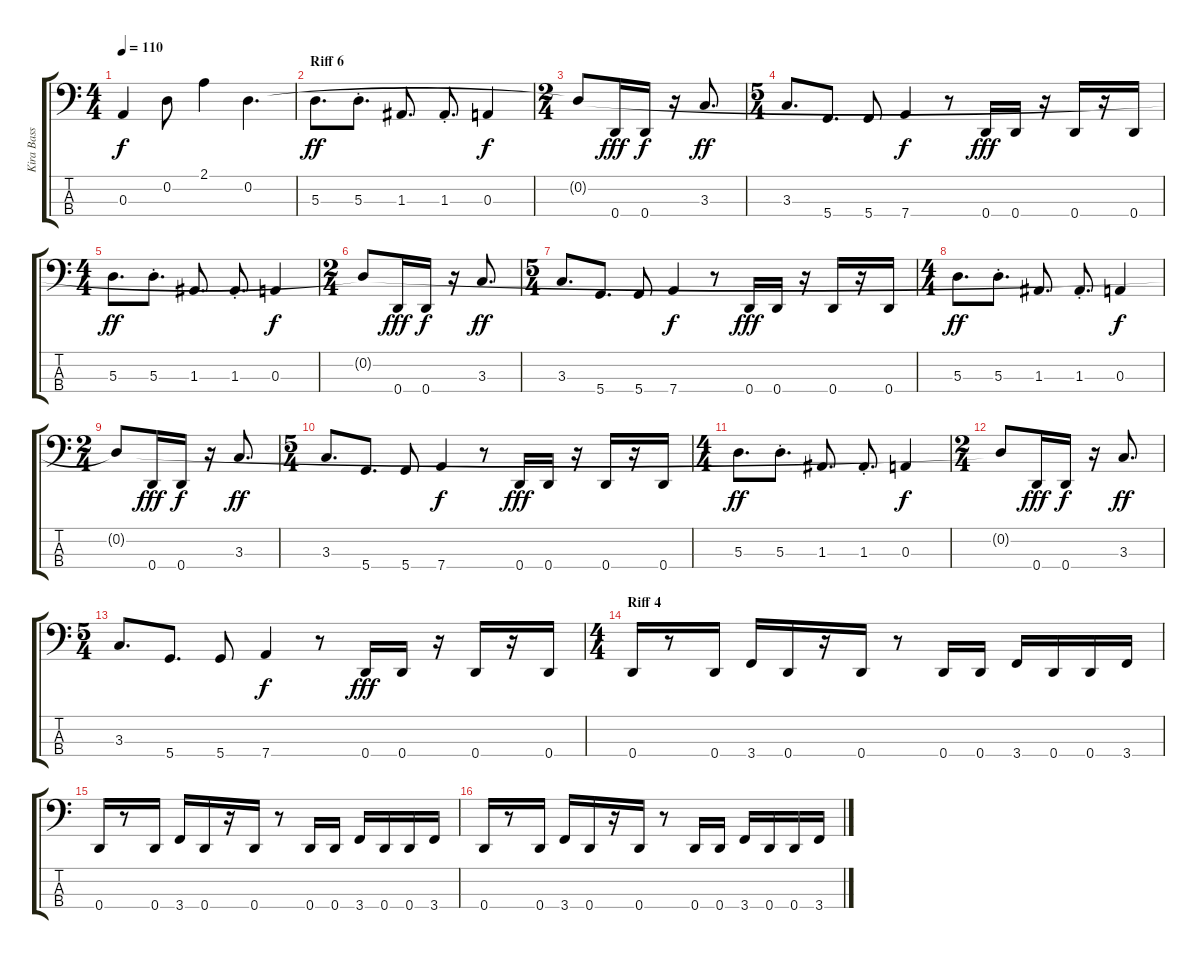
\track ("Kira Bass" "Kira Bass") {instrument electricbassfinger}
\staff {score tabs}
\tuning (G2 D2 A1 D1) {hide}
\ts (4 4)
\tempo 110
\clef f4
\ks c
0.3.4{dy f} 0.2.8 2.1.4 0.2.4{d} |
\section ("" "Riff 6")
5.3.8{d dy ff} 5.3{st}.8{d} 1.3.8{d} 1.3{st}.8{d} 0.3.4{dy f} |
\ts (2 4)
0.2{t}.8 0.4.16{dy fff} 0.4.16{dy f} r.16 3.3.8{d dy ff} |
\ts (5 4)
3.3.8{d} 5.4.8{d} 5.4.8 7.4.4{dy f} r.8 0.4.16{dy fff} 0.4.16 r.16 0.4.16 r.16 0.4.16 |
\ts (4 4)
5.3.8{d dy ff} 5.3{st}.8{d} 1.3.8{d} 1.3{st}.8{d} 0.3.4{dy f} |
\ts (2 4)
0.2{t}.8 0.4.16{dy fff} 0.4.16{dy f} r.16 3.3.8{d dy ff} |
\ts (5 4)
3.3.8{d} 5.4.8{d} 5.4.8 7.4.4{dy f} r.8 0.4.16{dy fff} 0.4.16 r.16 0.4.16 r.16 0.4.16 |
\ts (4 4)
5.3.8{d dy ff} 5.3{st}.8{d} 1.3.8{d} 1.3{st}.8{d} 0.3.4{dy f} |
\ts (2 4)
0.2{t}.8 0.4.16{dy fff} 0.4.16{dy f} r.16 3.3.8{d dy ff} |
\ts (5 4)
3.3.8{d} 5.4.8{d} 5.4.8 7.4.4{dy f} r.8 0.4.16{dy fff} 0.4.16 r.16 0.4.16 r.16 0.4.16 |
\ts (4 4)
5.3.8{d dy ff} 5.3{st}.8{d} 1.3.8{d} 1.3{st}.8{d} 0.3.4{dy f} |
\ts (2 4)
0.2{t}.8 0.4.16{dy fff} 0.4.16{dy f} r.16 3.3.8{d dy ff} |
\ts (5 4)
3.3.8{d} 5.4.8{d} 5.4.8 7.4.4{dy f} r.8 0.4.16{dy fff} 0.4.16 r.16 0.4.16 r.16 0.4.16 |
\ts (4 4)
\section ("" "Riff 4")
0.4.16 r.8 0.4.16 3.4.16 0.4.16 r.16 0.4.16 r.8 0.4.16 0.4.16 3.4.16 0.4.16 0.4.16 3.4.16 |
0.4.16 r.8 0.4.16 3.4.16 0.4.16 r.16 0.4.16 r.8 0.4.16 0.4.16 3.4.16 0.4.16 0.4.16 3.4.16 |
0.4.16 r.8 0.4.16 3.4.16 0.4.16 r.16 0.4.16 r.8 0.4.16 0.4.16 3.4.16 0.4.16 0.4.16 3.4.16
